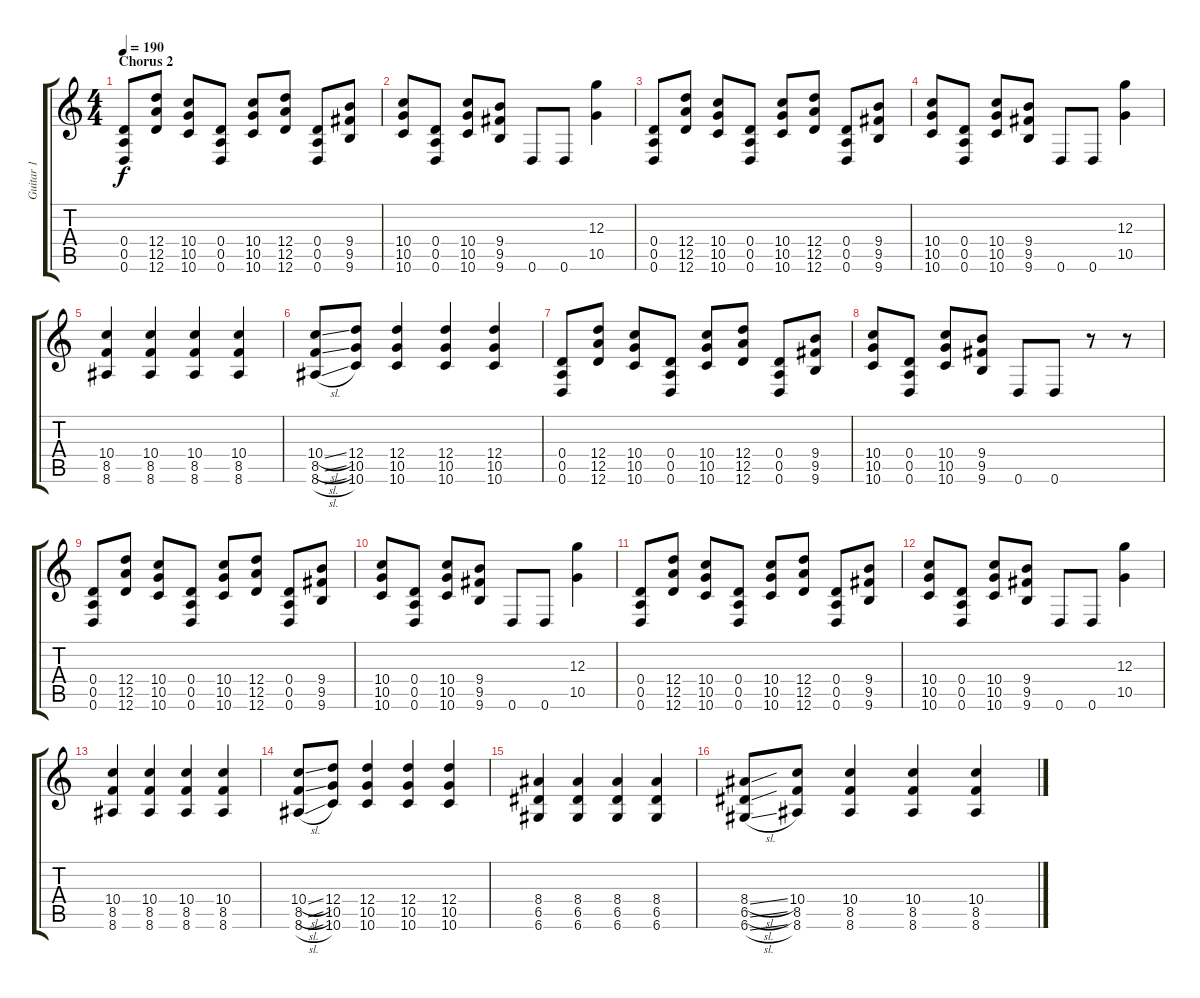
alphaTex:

\track ("Guitar 1" "Guitar 1") {instrument distortionguitar}
\staff {score tabs}
\tuning (E4 B3 G3 D3 A2 D2) {hide}
\ts (4 4)
\section ("" "Chorus 2")
\tempo 190
\clef g2
\ks c
(0.4 0.5 0.6).8{dy f volume 16 balance 0 instrument distortionguitar} (12.4 12.5 12.6).8 (10.4 10.5 10.6).8 (0.4 0.5 0.6).8 (10.4 10.5 10.6).8 (12.4 12.5 12.6).8 (0.4 0.5 0.6).8 (9.4 9.5 9.6).8 |
(10.4 10.5 10.6).8 (0.4 0.5 0.6).8 (10.4 10.5 10.6).8 (9.4 9.5 9.6).8 0.6.8 0.6.8 (12.3 10.5).4 |
(0.4 0.5 0.6).8{balance 0} (12.4 12.5 12.6).8 (10.4 10.5 10.6).8 (0.4 0.5 0.6).8 (10.4 10.5 10.6).8 (12.4 12.5 12.6).8 (0.4 0.5 0.6).8 (9.4 9.5 9.6).8 |
(10.4 10.5 10.6).8 (0.4 0.5 0.6).8 (10.4 10.5 10.6).8 (9.4 9.5 9.6).8 0.6.8 0.6.8 (12.3 10.5).4 |
(10.4 8.5 8.6).4 (10.4 8.5 8.6).4 (10.4 8.5 8.6).4 (10.4 8.5 8.6).4 |
(10.4{sl} 8.5{sl} 8.6{sl}).8 (12.4 10.5 10.6).8 (12.4 10.5 10.6).4 (12.4 10.5 10.6).4 (12.4 10.5 10.6).4 |
(0.4 0.5 0.6).8{balance 0} (12.4 12.5 12.6).8 (10.4 10.5 10.6).8 (0.4 0.5 0.6).8 (10.4 10.5 10.6).8 (12.4 12.5 12.6).8 (0.4 0.5 0.6).8 (9.4 9.5 9.6).8 |
(10.4 10.5 10.6).8 (0.4 0.5 0.6).8 (10.4 10.5 10.6).8 (9.4 9.5 9.6).8 0.6.8 0.6.8 r.8 r.8 |
(0.4 0.5 0.6).8{volume 16 balance 0 instrument distortionguitar} (12.4 12.5 12.6).8 (10.4 10.5 10.6).8 (0.4 0.5 0.6).8 (10.4 10.5 10.6).8 (12.4 12.5 12.6).8 (0.4 0.5 0.6).8 (9.4 9.5 9.6).8 |
(10.4 10.5 10.6).8 (0.4 0.5 0.6).8 (10.4 10.5 10.6).8 (9.4 9.5 9.6).8 0.6.8 0.6.8 (12.3 10.5).4 |
(0.4 0.5 0.6).8{balance 0} (12.4 12.5 12.6).8 (10.4 10.5 10.6).8 (0.4 0.5 0.6).8 (10.4 10.5 10.6).8 (12.4 12.5 12.6).8 (0.4 0.5 0.6).8 (9.4 9.5 9.6).8 |
(10.4 10.5 10.6).8 (0.4 0.5 0.6).8 (10.4 10.5 10.6).8 (9.4 9.5 9.6).8 0.6.8 0.6.8 (12.3 10.5).4 |
(10.4 8.5 8.6).4 (10.4 8.5 8.6).4 (10.4 8.5 8.6).4 (10.4 8.5 8.6).4 |
(10.4{sl} 8.5{sl} 8.6{sl}).8 (12.4 10.5 10.6).8 (12.4 10.5 10.6).4 (12.4 10.5 10.6).4 (12.4 10.5 10.6).4 |
(8.4 6.5 6.6).4 (8.4 6.5 6.6).4 (8.4 6.5 6.6).4 (8.4 6.5 6.6).4 |
(8.4{sl} 6.5{sl} 6.6{sl}).8 (10.4 8.5 8.6).8 (10.4 8.5 8.6).4 (10.4 8.5 8.6).4 (10.4 8.5 8.6).4
